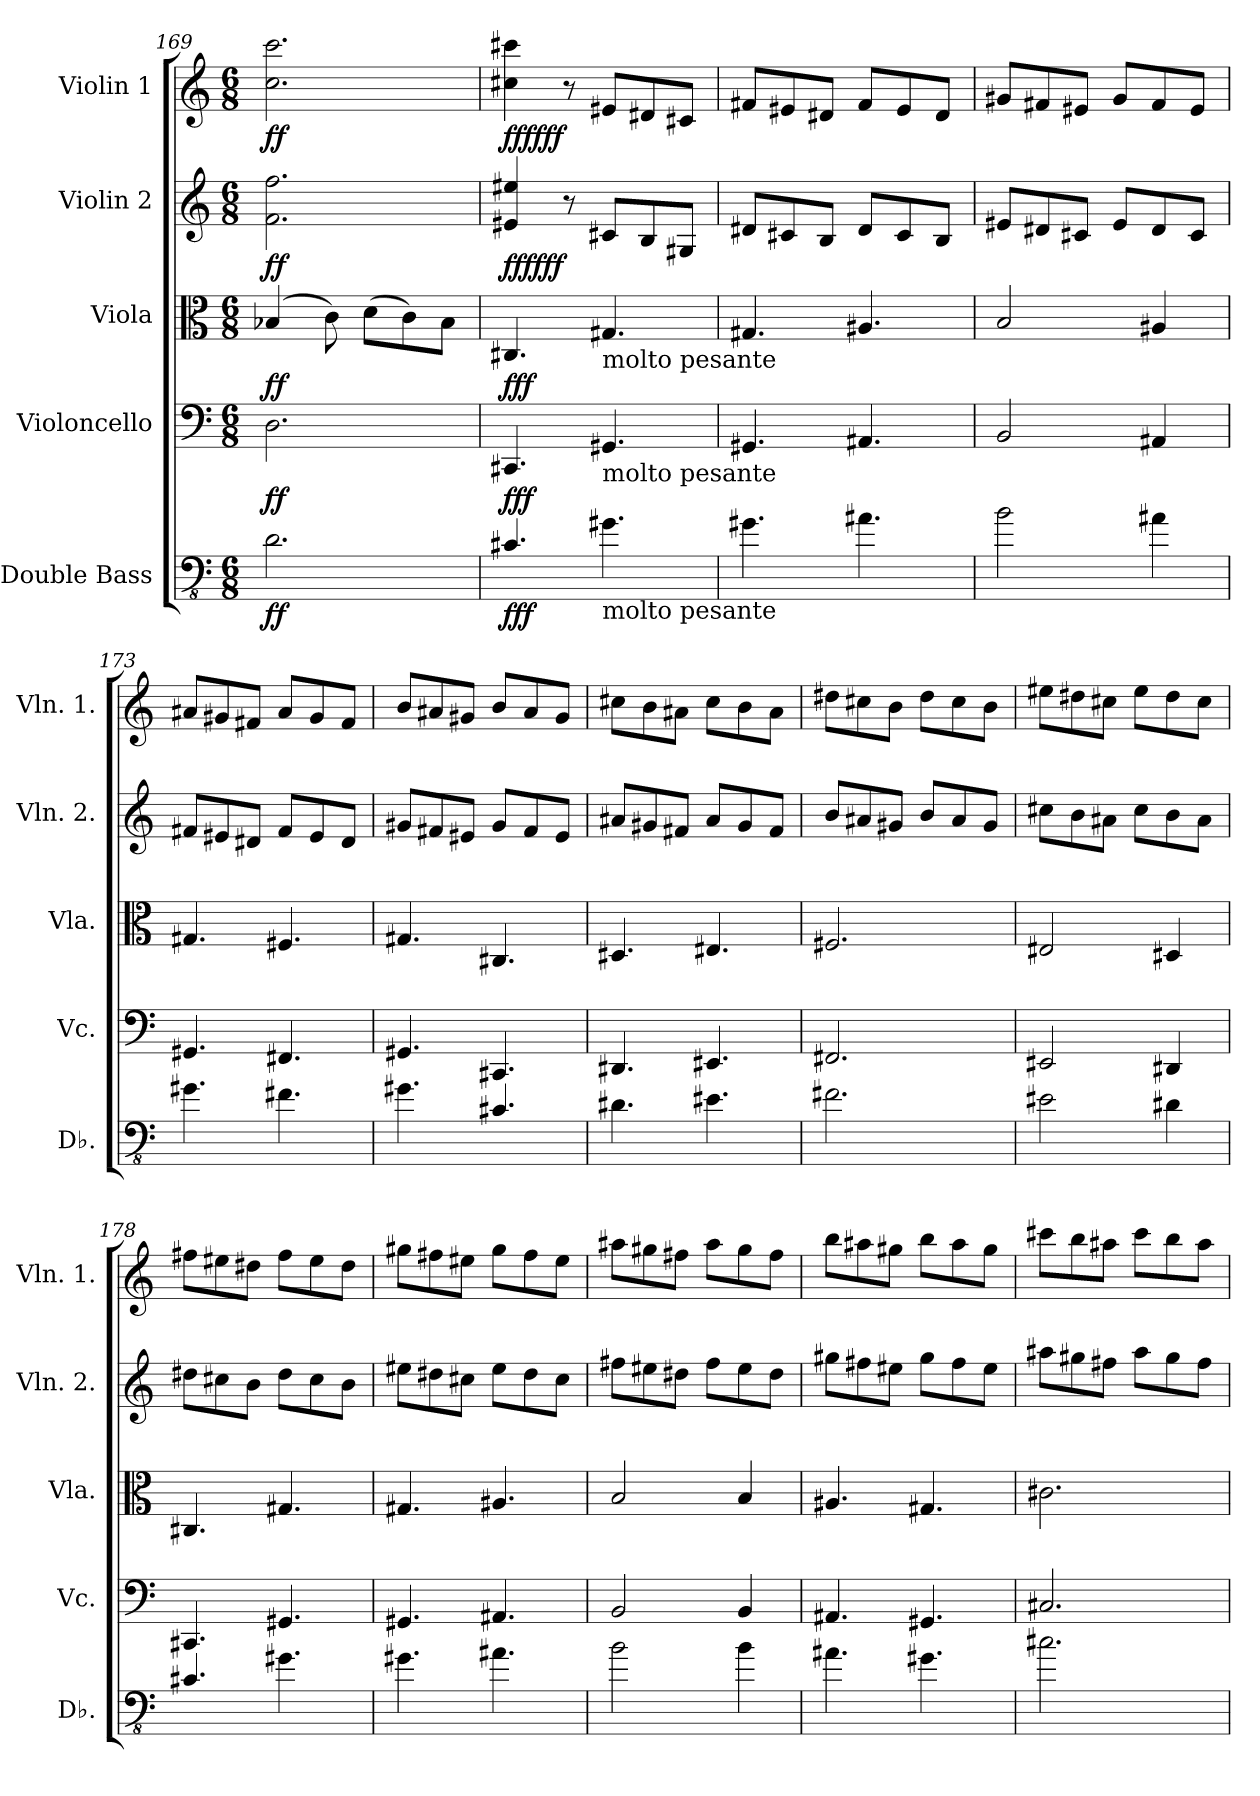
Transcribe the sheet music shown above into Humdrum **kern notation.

**kern	**dynam	**kern	**dynam	**kern	**dynam	**kern	**dynam	**kern	**dynam
*part5	*part5	*part4	*part4	*part3	*part3	*part2	*part2	*part1	*part1
*staff5	*staff5	*staff4	*staff4	*staff3	*staff3	*staff2	*staff2	*staff1	*staff1
*I"Double Bass	*	*I"Violoncello	*	*I"Viola	*	*I"Violin 2	*	*I"Violin 1	*
*I'Db.	*	*I'Vc.	*	*I'Vla.	*	*I'Vln. 2.	*	*I'Vln. 1.	*
*clefFv4	*	*clefF4	*	*clefC3	*	*clefG2	*	*clefG2	*
*ITrd7c12	*	*	*	*	*	*	*	*	*
*k[]	*	*k[]	*	*k[]	*	*k[]	*	*k[]	*
*M6/8	*	*M6/8	*	*M6/8	*	*M6/8	*	*M6/8	*
=169	=169	=169	=169	=169	=169	=169	=169	=169	=169
!	!LO:DY:b	!	!LO:DY:b	!	!LO:DY:b	!	!LO:DY:b	!	!LO:DY:b
2.DD\	ff	2.D\	ff	(4B-X/	ff	2.f\ 2.ff\	ff	2.cc\ 2.ccc\	ff
.	.	.	.	8c\)	.	.	.	.	.
.	.	.	.	(8d\L	.	.	.	.	.
.	.	.	.	8c\)	.	.	.	.	.
.	.	.	.	8B-\J	.	.	.	.	.
=170	=170	=170	=170	=170	=170	=170	=170	=170	=170
!	!LO:DY:b	!	!LO:DY:b	!	!LO:DY:b	!	!LO:DY:b	!	!
!	!	!	!	!	!	!	!LO:DY:n=1:b	!	!LO:DY:b
!	!	!	!	!	!	!	!	!	!LO:DY:n=1:b
4.CC#X/	fff	4.CC#X/	fff	4.C#X/	fff	4e#X/ 4ee#X/	fff fff	4cc#X\ 4ccc#X\	fff fff
.	.	.	.	.	.	8r	.	8r	.
!	!	!	!	!LO:TX:b:t=molto pesante	!	!	!	!	!
!	!	!LO:TX:b:t=molto pesante	!	!	!	!	!	!	!
!LO:TX:b:t=molto pesante	!	!	!	!	!	!	!	!	!
4.GG#X\	.	4.GG#X/	.	4.G#X/	.	8c#X/L	.	8e#X/L	.
.	.	.	.	.	.	8B/	.	8d#X/	.
.	.	.	.	.	.	8G#X/J	.	8c#X/J	.
=171	=171	=171	=171	=171	=171	=171	=171	=171	=171
4.GG#X\	.	4.GG#X/	.	4.G#X/	.	8d#X/L	.	8f#X/L	.
.	.	.	.	.	.	8c#X/	.	8e#X/	.
.	.	.	.	.	.	8B/J	.	8d#X/J	.
4.AA#X\	.	4.AA#X/	.	4.A#X/	.	8d#/L	.	8f#/L	.
.	.	.	.	.	.	8c#/	.	8e#/	.
.	.	.	.	.	.	8B/J	.	8d#/J	.
=172	=172	=172	=172	=172	=172	=172	=172	=172	=172
2BB\	.	2BB/	.	2B/	.	8e#X/L	.	8g#X/L	.
.	.	.	.	.	.	8d#X/	.	8f#X/	.
.	.	.	.	.	.	8c#X/J	.	8e#X/J	.
.	.	.	.	.	.	8e#/L	.	8g#/L	.
4AA#X\	.	4AA#X/	.	4A#X/	.	8d#/	.	8f#/	.
.	.	.	.	.	.	8c#/J	.	8e#/J	.
=173	=173	=173	=173	=173	=173	=173	=173	=173	=173
4.GG#X\	.	4.GG#X/	.	4.G#X/	.	8f#X/L	.	8a#X/L	.
.	.	.	.	.	.	8e#X/	.	8g#X/	.
.	.	.	.	.	.	8d#X/J	.	8f#X/J	.
4.FF#X\	.	4.FF#X/	.	4.F#X/	.	8f#/L	.	8a#/L	.
.	.	.	.	.	.	8e#/	.	8g#/	.
.	.	.	.	.	.	8d#/J	.	8f#/J	.
!!LO:PB:g=z
=174	=174	=174	=174	=174	=174	=174	=174	=174	=174
4.GG#X\	.	4.GG#X/	.	4.G#X/	.	8g#X/L	.	8b/L	.
.	.	.	.	.	.	8f#X/	.	8a#X/	.
.	.	.	.	.	.	8e#X/J	.	8g#X/J	.
4.CC#X/	.	4.CC#X/	.	4.C#X/	.	8g#/L	.	8b/L	.
.	.	.	.	.	.	8f#/	.	8a#/	.
.	.	.	.	.	.	8e#/J	.	8g#/J	.
=175	=175	=175	=175	=175	=175	=175	=175	=175	=175
4.DD#X\	.	4.DD#X/	.	4.D#X/	.	8a#X/L	.	8cc#X\L	.
.	.	.	.	.	.	8g#X/	.	8b\	.
.	.	.	.	.	.	8f#X/J	.	8a#X\J	.
4.EE#X\	.	4.EE#X/	.	4.E#X/	.	8a#/L	.	8cc#\L	.
.	.	.	.	.	.	8g#/	.	8b\	.
.	.	.	.	.	.	8f#/J	.	8a#\J	.
=176	=176	=176	=176	=176	=176	=176	=176	=176	=176
2.FF#X\	.	2.FF#X/	.	2.F#X/	.	8b/L	.	8dd#X\L	.
.	.	.	.	.	.	8a#X/	.	8cc#X\	.
.	.	.	.	.	.	8g#X/J	.	8b\J	.
.	.	.	.	.	.	8b/L	.	8dd#\L	.
.	.	.	.	.	.	8a#/	.	8cc#\	.
.	.	.	.	.	.	8g#/J	.	8b\J	.
=177	=177	=177	=177	=177	=177	=177	=177	=177	=177
2EE#X\	.	2EE#X/	.	2E#X/	.	8cc#X\L	.	8ee#X\L	.
.	.	.	.	.	.	8b\	.	8dd#X\	.
.	.	.	.	.	.	8a#X\J	.	8cc#X\J	.
.	.	.	.	.	.	8cc#\L	.	8ee#\L	.
4DD#X\	.	4DD#X/	.	4D#X/	.	8b\	.	8dd#\	.
.	.	.	.	.	.	8a#\J	.	8cc#\J	.
=178	=178	=178	=178	=178	=178	=178	=178	=178	=178
4.CC#X/	.	4.CC#X/	.	4.C#X/	.	8dd#X\L	.	8ff#X\L	.
.	.	.	.	.	.	8cc#X\	.	8ee#X\	.
.	.	.	.	.	.	8b\J	.	8dd#X\J	.
4.GG#X\	.	4.GG#X/	.	4.G#X/	.	8dd#\L	.	8ff#\L	.
.	.	.	.	.	.	8cc#\	.	8ee#\	.
.	.	.	.	.	.	8b\J	.	8dd#\J	.
=179	=179	=179	=179	=179	=179	=179	=179	=179	=179
4.GG#X\	.	4.GG#X/	.	4.G#X/	.	8ee#X\L	.	8gg#X\L	.
.	.	.	.	.	.	8dd#X\	.	8ff#X\	.
.	.	.	.	.	.	8cc#X\J	.	8ee#X\J	.
4.AA#X\	.	4.AA#X/	.	4.A#X/	.	8ee#\L	.	8gg#\L	.
.	.	.	.	.	.	8dd#\	.	8ff#\	.
.	.	.	.	.	.	8cc#\J	.	8ee#\J	.
!!LO:LB:g=z
=180	=180	=180	=180	=180	=180	=180	=180	=180	=180
2BB\	.	2BB/	.	2B/	.	8ff#X\L	.	8aa#X\L	.
.	.	.	.	.	.	8ee#X\	.	8gg#X\	.
.	.	.	.	.	.	8dd#X\J	.	8ff#X\J	.
.	.	.	.	.	.	8ff#\L	.	8aa#\L	.
4BB\	.	4BB/	.	4B/	.	8ee#\	.	8gg#\	.
.	.	.	.	.	.	8dd#\J	.	8ff#\J	.
=181	=181	=181	=181	=181	=181	=181	=181	=181	=181
4.AA#X\	.	4.AA#X/	.	4.A#X/	.	8gg#X\L	.	8bb\L	.
.	.	.	.	.	.	8ff#X\	.	8aa#X\	.
.	.	.	.	.	.	8ee#X\J	.	8gg#X\J	.
4.GG#X\	.	4.GG#X/	.	4.G#X/	.	8gg#\L	.	8bb\L	.
.	.	.	.	.	.	8ff#\	.	8aa#\	.
.	.	.	.	.	.	8ee#\J	.	8gg#\J	.
=182	=182	=182	=182	=182	=182	=182	=182	=182	=182
2.C#X\	.	2.C#X/	.	2.c#X\	.	8aa#X\L	.	8ccc#X\L	.
.	.	.	.	.	.	8gg#X\	.	8bb\	.
.	.	.	.	.	.	8ff#X\J	.	8aa#X\J	.
.	.	.	.	.	.	8aa#\L	.	8ccc#\L	.
.	.	.	.	.	.	8gg#\	.	8bb\	.
.	.	.	.	.	.	8ff#\J	.	8aa#\J	.
=	=	=	=	=	=	=	=	=	=
*-	*-	*-	*-	*-	*-	*-	*-	*-	*-
